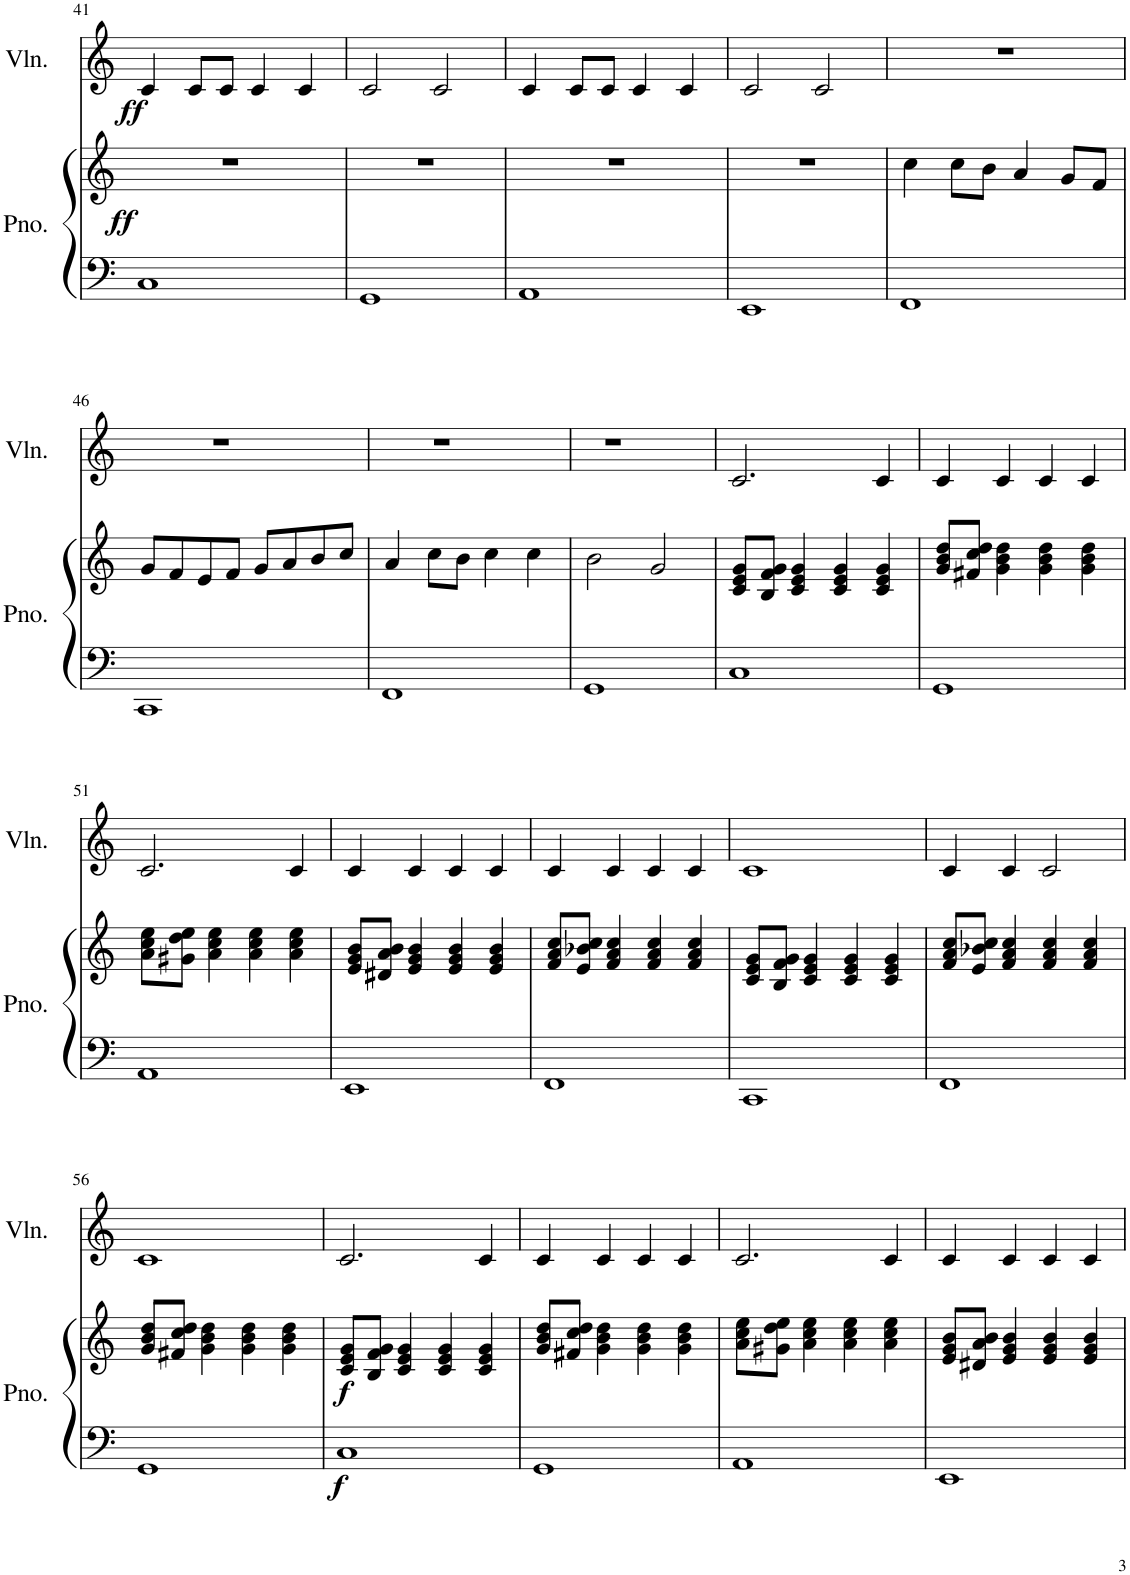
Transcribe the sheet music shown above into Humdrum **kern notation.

**kern	**kern	**dynam	**kern	**dynam
*part2	*part2	*part2	*part1	*part1
*staff3	*staff2	*staff2/3	*staff1	*staff1
*I"Piano	*	*	*I"Violin	*
*I'Pno.	*	*	*I'Vln.	*
!!LO:PB:g=z
*clefF4	*clefG2	*	*clefG2	*
*k[]	*k[]	*	*k[]	*
*M4/4	*M4/4	*	*M4/4	*
*met(c|)	*met(c|)	*	*met(c|)	*
=41	=41	=41	=41	=41
!	!	!LO:DY:b	!	!LO:DY:b
1C	1r	ff	4c/	ff
.	.	.	8c/L	.
.	.	.	8c/J	.
.	.	.	4c/	.
.	.	.	4c/	.
=42	=42	=42	=42	=42
1GG	1r	.	2c/	.
.	.	.	2c/	.
=43	=43	=43	=43	=43
1AA	1r	.	4c/	.
.	.	.	8c/L	.
.	.	.	8c/J	.
.	.	.	4c/	.
.	.	.	4c/	.
=44	=44	=44	=44	=44
1EE	1r	.	2c/	.
.	.	.	2c/	.
=45	=45	=45	=45	=45
1FF	4cc\	.	1r	.
.	8cc\L	.	.	.
.	8b\J	.	.	.
.	4a/	.	.	.
.	8g/L	.	.	.
.	8f/J	.	.	.
!!LO:LB:g=z
=46	=46	=46	=46	=46
1CC	8g/L	.	1r	.
.	8f/	.	.	.
.	8e/	.	.	.
.	8f/J	.	.	.
.	8g/L	.	.	.
.	8a/	.	.	.
.	8b/	.	.	.
.	8cc/J	.	.	.
=47	=47	=47	=47	=47
1FF	4a/	.	1r	.
.	8cc\L	.	.	.
.	8b\J	.	.	.
.	4cc\	.	.	.
.	4cc\	.	.	.
=48	=48	=48	=48	=48
1GG	2b\	.	1r	.
.	2g/	.	.	.
=49	=49	=49	=49	=49
1C	8c/ 8e/ 8g/L	.	2.c/	.
.	8B/ 8f/ 8g/J	.	.	.
.	4c/ 4e/ 4g/	.	.	.
.	4c/ 4e/ 4g/	.	.	.
.	4c/ 4e/ 4g/	.	4c/	.
=50	=50	=50	=50	=50
1GG	8g/ 8b/ 8dd/L	.	4c/	.
.	8f#X/ 8cc/ 8dd/J	.	.	.
.	4g\ 4b\ 4dd\	.	4c/	.
.	4g\ 4b\ 4dd\	.	4c/	.
.	4g\ 4b\ 4dd\	.	4c/	.
!!LO:LB:g=z
=51	=51	=51	=51	=51
1AA	8a\ 8cc\ 8ee\L	.	2.c/	.
.	8g#X\ 8dd\ 8ee\J	.	.	.
.	4a\ 4cc\ 4ee\	.	.	.
.	4a\ 4cc\ 4ee\	.	.	.
.	4a\ 4cc\ 4ee\	.	4c/	.
=52	=52	=52	=52	=52
1EE	8e/ 8g/ 8b/L	.	4c/	.
.	8d#X/ 8a/ 8b/J	.	.	.
.	4e/ 4g/ 4b/	.	4c/	.
.	4e/ 4g/ 4b/	.	4c/	.
.	4e/ 4g/ 4b/	.	4c/	.
=53	=53	=53	=53	=53
1FF	8f/ 8a/ 8cc/L	.	4c/	.
.	8e/ 8b-X/ 8cc/J	.	.	.
.	4f/ 4a/ 4cc/	.	4c/	.
.	4f/ 4a/ 4cc/	.	4c/	.
.	4f/ 4a/ 4cc/	.	4c/	.
=54	=54	=54	=54	=54
1CC	8c/ 8e/ 8g/L	.	1c	.
.	8B/ 8f/ 8g/J	.	.	.
.	4c/ 4e/ 4g/	.	.	.
.	4c/ 4e/ 4g/	.	.	.
.	4c/ 4e/ 4g/	.	.	.
=55	=55	=55	=55	=55
1FF	8f/ 8a/ 8cc/L	.	4c/	.
.	8e/ 8b-X/ 8cc/J	.	.	.
.	4f/ 4a/ 4cc/	.	4c/	.
.	4f/ 4a/ 4cc/	.	2c/	.
.	4f/ 4a/ 4cc/	.	.	.
!!LO:LB:g=z
=56	=56	=56	=56	=56
1GG	8g/ 8b/ 8dd/L	.	1c	.
.	8f#X/ 8cc/ 8dd/J	.	.	.
.	4g\ 4b\ 4dd\	.	.	.
.	4g\ 4b\ 4dd\	.	.	.
.	4g\ 4b\ 4dd\	.	.	.
=57	=57	=57	=57	=57
!	!	!LO:DY:b=2	!	!
!	!	!LO:DY:n=1:b	!	!
1C	8c/ 8e/ 8g/L	f f	2.c/	.
.	8B/ 8f/ 8g/J	.	.	.
.	4c/ 4e/ 4g/	.	.	.
.	4c/ 4e/ 4g/	.	.	.
.	4c/ 4e/ 4g/	.	4c/	.
=58	=58	=58	=58	=58
1GG	8g/ 8b/ 8dd/L	.	4c/	.
.	8f#X/ 8cc/ 8dd/J	.	.	.
.	4g\ 4b\ 4dd\	.	4c/	.
.	4g\ 4b\ 4dd\	.	4c/	.
.	4g\ 4b\ 4dd\	.	4c/	.
=59	=59	=59	=59	=59
1AA	8a\ 8cc\ 8ee\L	.	2.c/	.
.	8g#X\ 8dd\ 8ee\J	.	.	.
.	4a\ 4cc\ 4ee\	.	.	.
.	4a\ 4cc\ 4ee\	.	.	.
.	4a\ 4cc\ 4ee\	.	4c/	.
=60	=60	=60	=60	=60
1EE	8e/ 8g/ 8b/L	.	4c/	.
.	8d#X/ 8a/ 8b/J	.	.	.
.	4e/ 4g/ 4b/	.	4c/	.
.	4e/ 4g/ 4b/	.	4c/	.
.	4e/ 4g/ 4b/	.	4c/	.
=	=	=	=	=
*-	*-	*-	*-	*-
